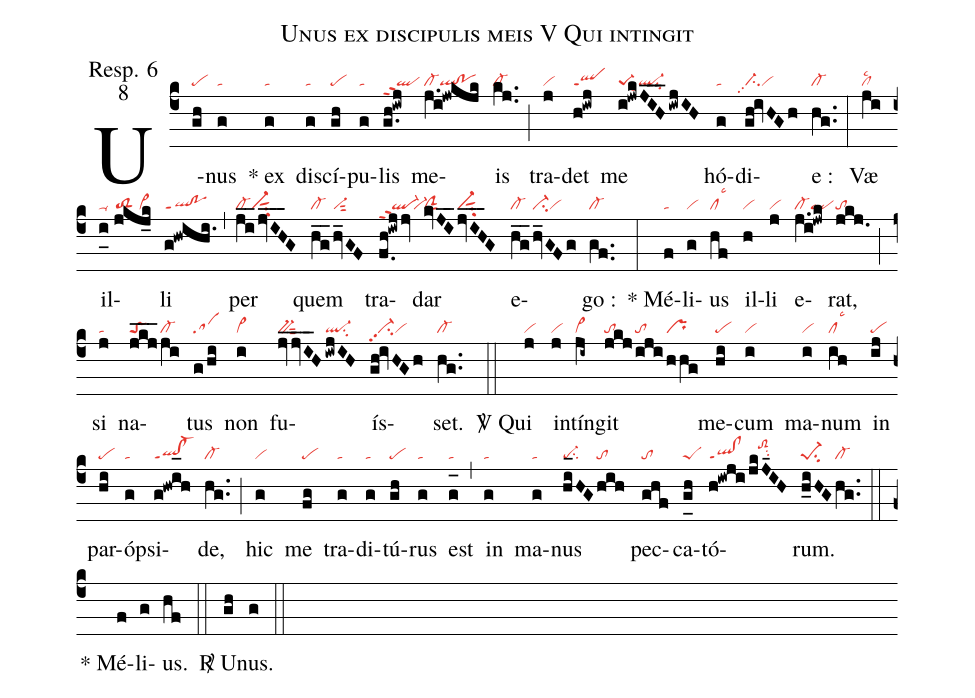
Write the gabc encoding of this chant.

name:Unus ex discipulis meis V Qui intingit;
office-part:Resp. 6 ;
mode:8;
nabc-lines:1;
%%
(c4) U(gh|pe)nus(g|ta) <sp>*</sp>
ex(g|ta) di(g|ta)scí(gh|pe)pu(g|ta)lis(g.h!iwj|qlppt2)
me(j.i!jwkjk|cl-ql!po)is(kj..|cl-) (;)
tra(j|vi)det(h!iwj|qlppt1) <nlba>me(i!jwkJIH___/iwjIH|pe-1sut3ql-su2) </nlba>
hó(g|ta)di(gh!ivHGh|ci-pp2vi)e :(hg..|cl-) (:)
Væ(ji|cllsc2) il(i_0[uh:l]//jkj_k|ta-//toS2/vi>)li(g!hwihi.|ql!poppt1) (,)
per(j_i_2/jv_I_H_3G|cl-vi-sut1su2) quem(h_g_2|cl-|hv_GF|vi-sut2)
tra(f.0h!iwjjv|ql-ppt2``vi-)dar(kvJ_I_2|clSsut1|jv_I_H_3G|vi-sut1su2)
e(h_g_2|cl-|hv_GFg|ci-vi)go :(gf..|cl-) (:)
<sp>*</sp> Mé(f|ta)li(g|vi)us(hf|cllsc3) il(h|vi)li(j|vi)
e(j.i!jwk|cl-ql)rat,(jkj.|to) (;)
si(j|ta) na(jkj___|toS|ji|cl-)tus(g/hi|sa) non(i|vi>)
fu(jv_/jvI__H|bv-sut2|iwjIH|ql-su2)ís(gh!ivHGh|vi-pp2su2vi)set.(hg..|cl-) (::)
<sp>V/</sp> Qui(j|vi) in(j|vi)tín(ji~|cl~)git(jkj|to|iji|to|hhg|pr)
me(hi|pe)cum(i|vi) ma(i|vi)num(ih|cllsc3) in(ij|pe)
par(hi|pe)ó(g|ta)psi(g!hwi_[oh:h]h|ql!cl-ppt1)de,(hg..|cl-) (;)
hic(g|vi) me(fg|pe) tra(g|ta)di(g|ta)tú(gh|pe)rus(g|ta) est(g_[oh:h]|ta) (,)
in(g|ta) ma(g|ta)nus(hi_[oh:h]HG|pe-su2|hih|to)
pec(ghf|to)ca(g_[uh:l]h|peS)tó(h!iwji/jkJ_4IH|ql!clppt1////toS2hjsu2)rum.(h_iHG|pe-1su2|hg..|cl-) (::)
<sp>*</sp> Mé(f)li(g)us.(hf) (::)
<sp>R/</sp> U(gh)nus.(g) (::)
